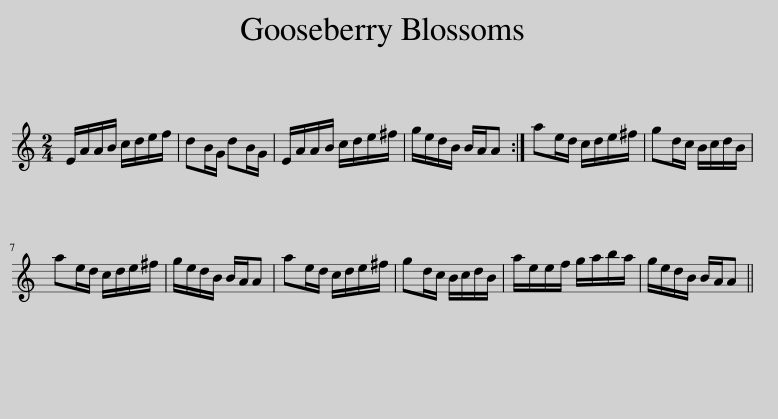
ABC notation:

X:1
L:1/8
M:2/4
I:linebreak $
K:C
V:1 treble
V:1
 E/A/A/B/ c/d/e/f/ | dB/G/ dB/G/ | E/A/A/B/ c/d/e/^f/ | g/e/d/B/ B/A/A :| ae/d/ c/d/e/^f/ | %5
 gd/c/ B/c/d/B/ |$ ae/d/ c/d/e/^f/ | g/e/d/B/ B/A/A | ae/d/ c/d/e/^f/ | gd/c/ B/c/d/B/ | %10
 a/e/e/f/ g/a/b/a/ | g/e/d/B/ B/A/A || %12
